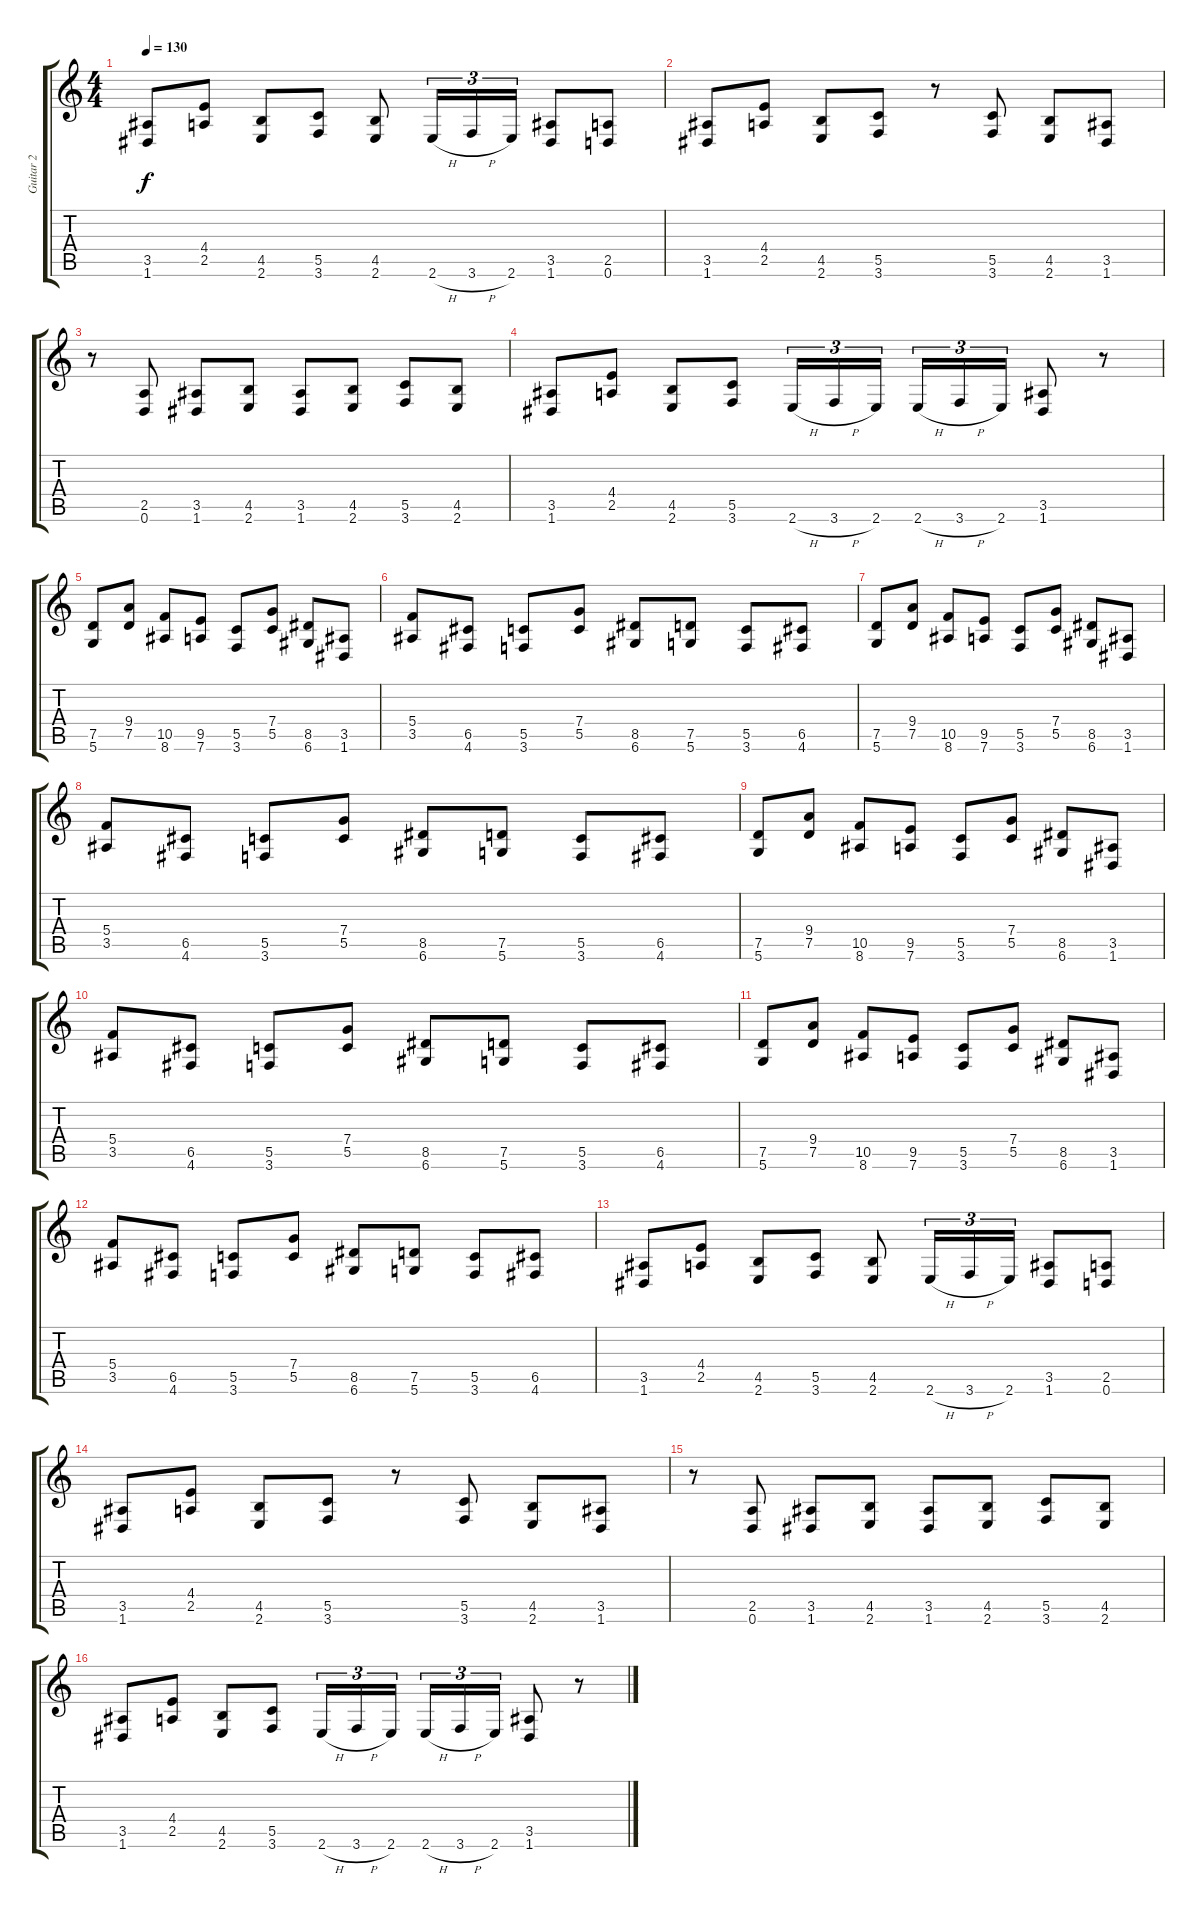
\track ("Guitar 2" "Guitar 2") {instrument distortionguitar}
\staff {score tabs}
\tuning (D4 A3 F3 C3 G2 D2) {hide}
\ts (4 4)
\tempo 130
\clef g2
\ks c
(3.5 1.6).8{dy f instrument distortionguitar} (4.4 2.5).8 (4.5 2.6).8 (5.5 3.6).8 (4.5 2.6).8 2.6{h}.16{tu (3 2)} 3.6{h}.16{tu (3 2)} 2.6.16{tu (3 2)} (3.5 1.6).8 (2.5 0.6).8 |
(3.5 1.6).8 (4.4 2.5).8 (4.5 2.6).8 (5.5 3.6).8 r.8 (5.5 3.6).8 (4.5 2.6).8 (3.5 1.6).8 |
r.8 (2.5 0.6).8 (3.5 1.6).8 (4.5 2.6).8 (3.5 1.6).8 (4.5 2.6).8 (5.5 3.6).8 (4.5 2.6).8 |
(3.5 1.6).8 (4.4 2.5).8 (4.5 2.6).8 (5.5 3.6).8 2.6{h}.16{tu (3 2)} 3.6{h}.16{tu (3 2)} 2.6.16{tu (3 2)} 2.6{h}.16{tu (3 2)} 3.6{h}.16{tu (3 2)} 2.6.16{tu (3 2)} (3.5 1.6).8 r.8 |
(7.5 5.6).8 (9.4 7.5).8 (10.5 8.6).8 (9.5 7.6).8 (5.5 3.6).8 (7.4 5.5).8 (8.5 6.6).8 (3.5 1.6).8 |
(5.4 3.5).8 (6.5 4.6).8 (5.5 3.6).8 (7.4 5.5).8 (8.5 6.6).8 (7.5 5.6).8 (5.5 3.6).8 (6.5 4.6).8 |
(7.5 5.6).8 (9.4 7.5).8 (10.5 8.6).8 (9.5 7.6).8 (5.5 3.6).8 (7.4 5.5).8 (8.5 6.6).8 (3.5 1.6).8 |
(5.4 3.5).8 (6.5 4.6).8 (5.5 3.6).8 (7.4 5.5).8 (8.5 6.6).8 (7.5 5.6).8 (5.5 3.6).8 (6.5 4.6).8 |
(7.5 5.6).8 (9.4 7.5).8 (10.5 8.6).8 (9.5 7.6).8 (5.5 3.6).8 (7.4 5.5).8 (8.5 6.6).8 (3.5 1.6).8 |
(5.4 3.5).8 (6.5 4.6).8 (5.5 3.6).8 (7.4 5.5).8 (8.5 6.6).8 (7.5 5.6).8 (5.5 3.6).8 (6.5 4.6).8 |
(7.5 5.6).8 (9.4 7.5).8 (10.5 8.6).8 (9.5 7.6).8 (5.5 3.6).8 (7.4 5.5).8 (8.5 6.6).8 (3.5 1.6).8 |
(5.4 3.5).8 (6.5 4.6).8 (5.5 3.6).8 (7.4 5.5).8 (8.5 6.6).8 (7.5 5.6).8 (5.5 3.6).8 (6.5 4.6).8 |
(3.5 1.6).8 (4.4 2.5).8 (4.5 2.6).8 (5.5 3.6).8 (4.5 2.6).8 2.6{h}.16{tu (3 2)} 3.6{h}.16{tu (3 2)} 2.6.16{tu (3 2)} (3.5 1.6).8 (2.5 0.6).8 |
(3.5 1.6).8 (4.4 2.5).8 (4.5 2.6).8 (5.5 3.6).8 r.8 (5.5 3.6).8 (4.5 2.6).8 (3.5 1.6).8 |
r.8 (2.5 0.6).8 (3.5 1.6).8 (4.5 2.6).8 (3.5 1.6).8 (4.5 2.6).8 (5.5 3.6).8 (4.5 2.6).8 |
(3.5 1.6).8 (4.4 2.5).8 (4.5 2.6).8 (5.5 3.6).8 2.6{h}.16{tu (3 2)} 3.6{h}.16{tu (3 2)} 2.6.16{tu (3 2)} 2.6{h}.16{tu (3 2)} 3.6{h}.16{tu (3 2)} 2.6.16{tu (3 2)} (3.5 1.6).8 r.8
